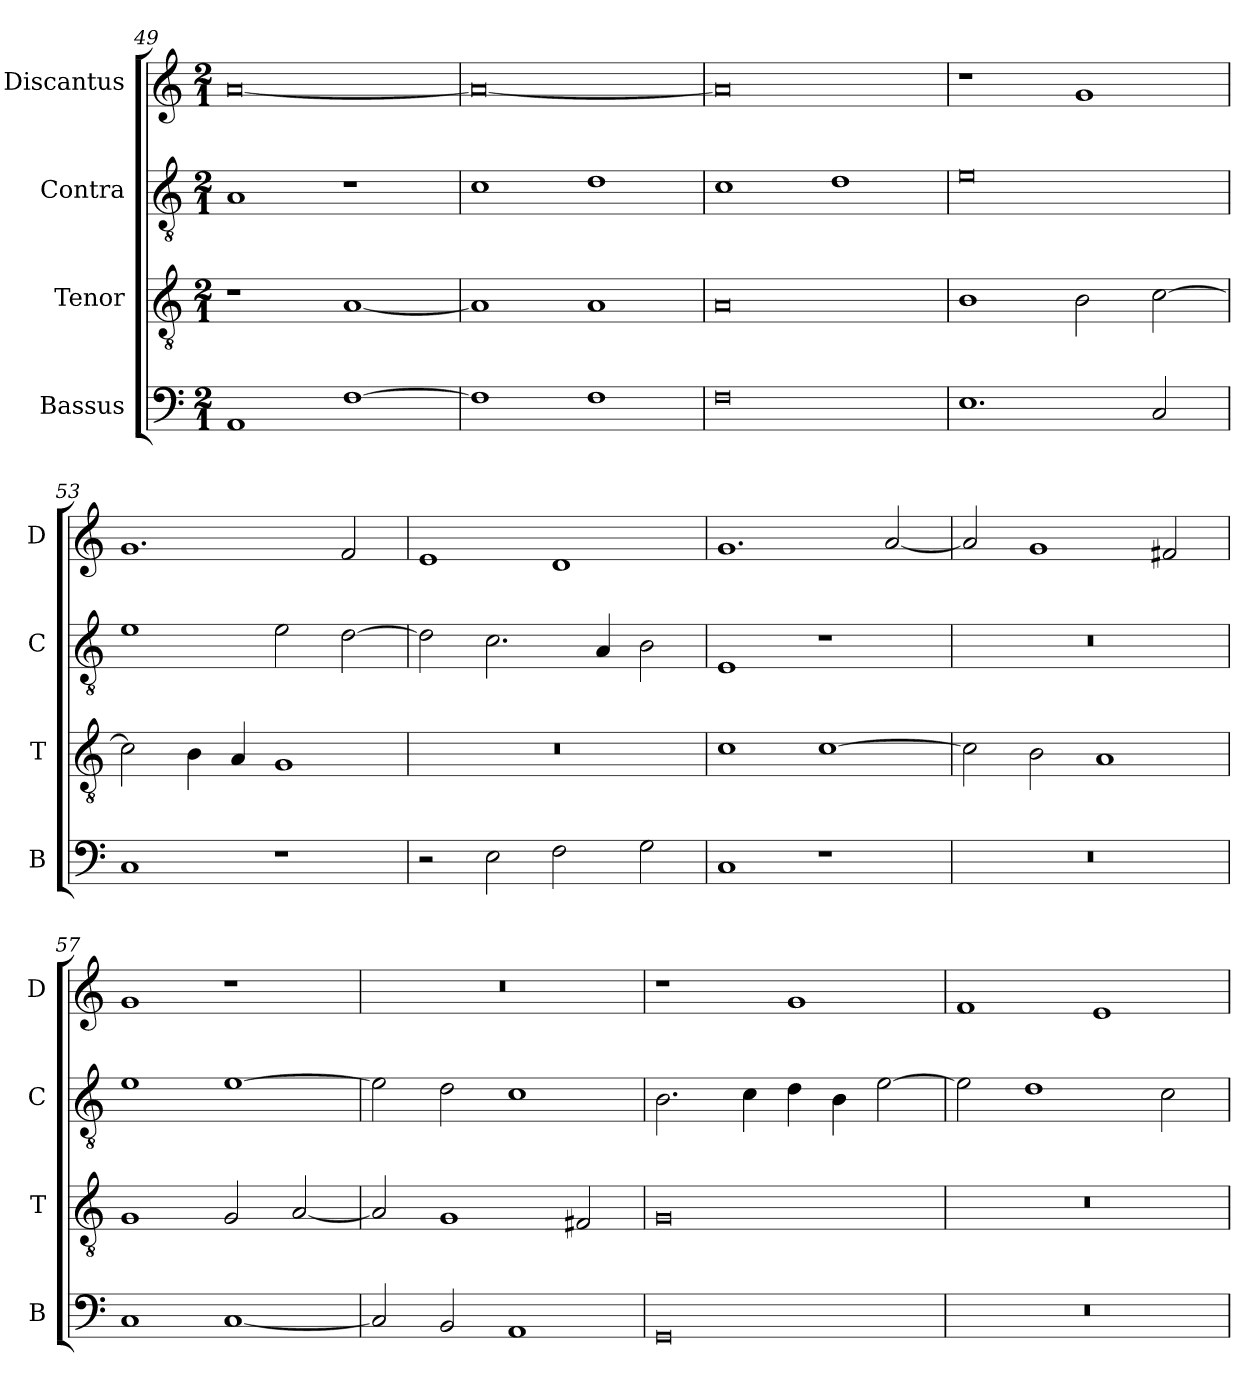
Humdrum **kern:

**kern	**kern	**kern	**kern
*part4	*part3	*part2	*part1
*staff4	*staff3	*staff2	*staff1
*I"Bassus	*I"Tenor	*I"Contra	*I"Discantus
*I'B	*I'T	*I'C	*I'D
*clefF4	*clefGv2	*clefGv2	*clefG2
*k[]	*k[]	*k[]	*k[]
*M2/1	*M2/1	*M2/1	*M2/1
=49	=49	=49	=49
1AA	1r	1A	[0a
[1F	[1A	1r	.
=50	=50	=50	=50
1F]	1A]	1c	0a_
1F	1A	1d	.
=51	=51	=51	=51
0F	0A	1c	0a]
.	.	1d	.
=52	=52	=52	=52
1.E	1B	0e	1r
.	2B\	.	1g
2C/	[2c\	.	.
=53	=53	=53	=53
1C	2c\]	1e	1.g
.	4B\	.	.
.	4A/	.	.
1r	1G	2e\	.
.	.	[2d\	2f/
=54	=54	=54	=54
2r	0r	2d\]	1e
2E\	.	2.c\	.
2F\	.	.	1d
.	.	4A/	.
2G\	.	2B\	.
=55	=55	=55	=55
1C	1c	1E	1.g
1r	[1c	1r	.
.	.	.	[2a/
=56	=56	=56	=56
0r	2c\]	0r	2a/]
.	2B\	.	1g
.	1A	.	.
.	.	.	2f#X/
=57	=57	=57	=57
1C	1G	1e	1g
[1C	2G/	[1e	1r
.	[2A/	.	.
=58	=58	=58	=58
2C/]	2A/]	2e\]	0r
2BB/	1G	2d\	.
1AA	.	1c	.
.	2F#X/	.	.
=59	=59	=59	=59
0GG	0G	2.B\	1r
.	.	4c\	.
.	.	4d\	1g
.	.	4B\	.
.	.	[2e\	.
=60	=60	=60	=60
0r	0r	2e\]	1f
.	.	1d	.
.	.	.	1e
.	.	2c\	.
=	=	=	=
*-	*-	*-	*-
